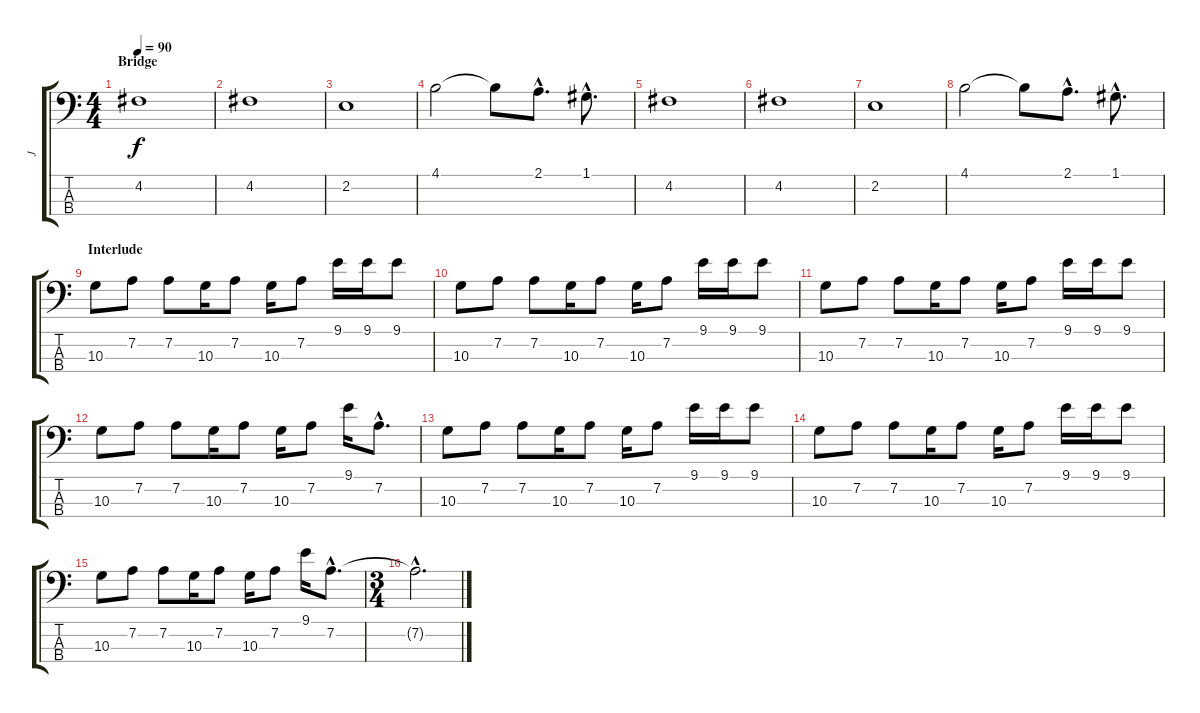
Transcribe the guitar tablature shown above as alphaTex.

\track ("J" "J") {instrument electricbasspick}
\staff {score tabs}
\tuning (G2 D2 A1 E1) {hide}
\ts (4 4)
\section ("" "Bridge")
\tempo 90
\clef f4
\ks c
4.2.1{dy f} |
4.2.1 |
2.2.1 |
4.1.2 4.1{t}.8 2.1{hac}.8{d} 1.1{hac}.8{d} |
4.2.1 |
4.2.1 |
2.2.1 |
4.1.2 4.1{t}.8 2.1{hac}.8{d} 1.1{hac}.8{d} |
\section ("" "Interlude")
10.3.8 7.2.8 7.2.8 10.3.16 7.2.8 10.3.16 7.2.8 9.1.16 9.1.16 9.1.8 |
10.3.8 7.2.8 7.2.8 10.3.16 7.2.8 10.3.16 7.2.8 9.1.16 9.1.16 9.1.8 |
10.3.8 7.2.8 7.2.8 10.3.16 7.2.8 10.3.16 7.2.8 9.1.16 9.1.16 9.1.8 |
10.3.8 7.2.8 7.2.8 10.3.16 7.2.8 10.3.16 7.2.8 9.1.16 7.2{hac}.8{d} |
10.3.8 7.2.8 7.2.8 10.3.16 7.2.8 10.3.16 7.2.8 9.1.16 9.1.16 9.1.8 |
10.3.8 7.2.8 7.2.8 10.3.16 7.2.8 10.3.16 7.2.8 9.1.16 9.1.16 9.1.8 |
10.3.8 7.2.8 7.2.8 10.3.16 7.2.8 10.3.16 7.2.8 9.1.16 7.2{hac}.8{d} |
\ts (3 4)
7.2{hac t}.2{d}
